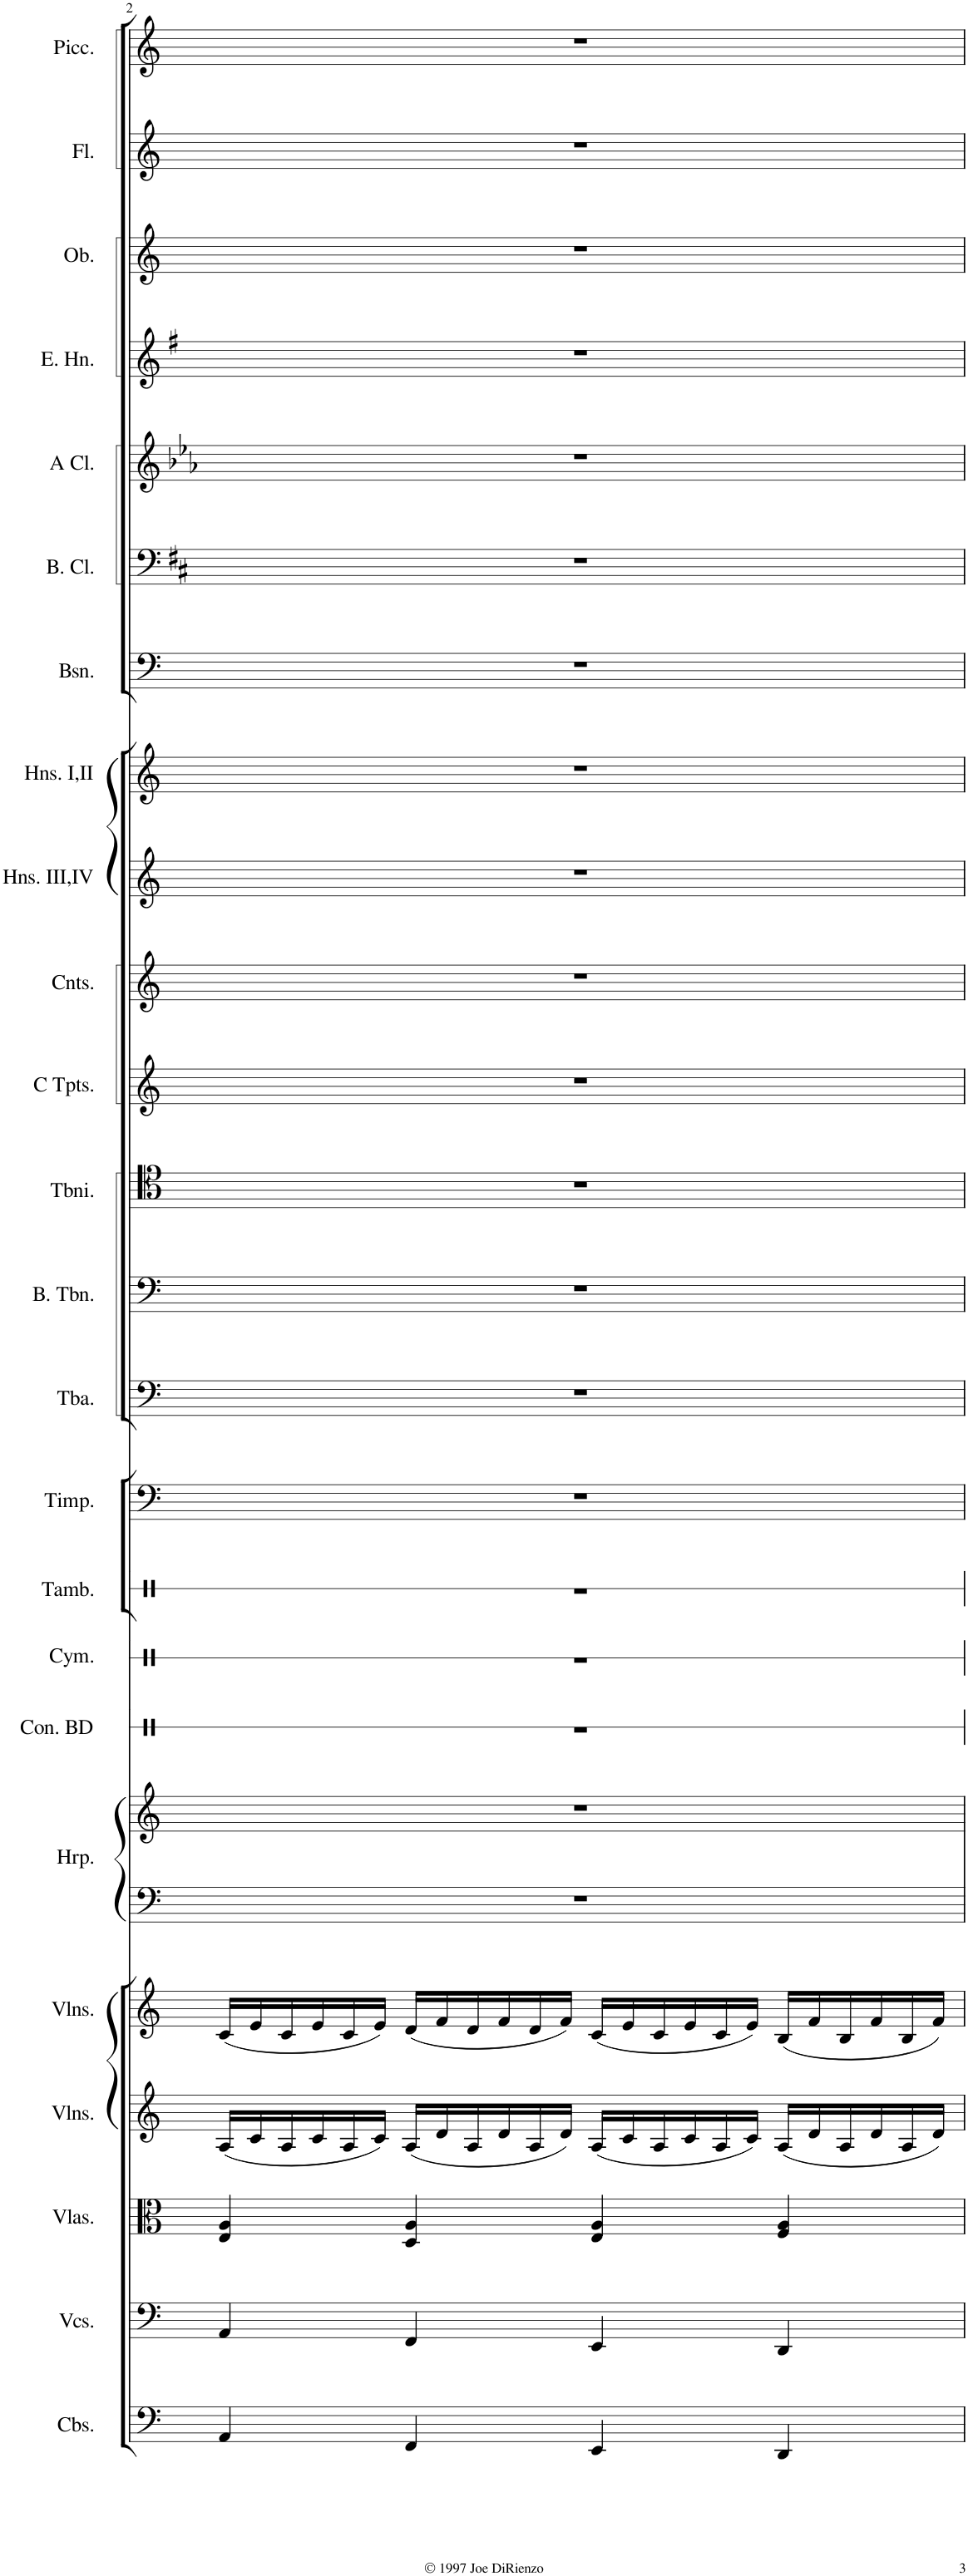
**kern	**kern	**kern	**kern	**kern	**kern	**kern	**kern	**kern	**kern	**kern	**kern	**kern	**kern	**kern	**kern	**kern	**kern	**kern	**kern	**kern	**kern	**kern	**kern	**kern
*part24	*part23	*part22	*part21	*part20	*part19	*part19	*part18	*part17	*part16	*part15	*part14	*part13	*part12	*part11	*part10	*part9	*part8	*part7	*part6	*part5	*part4	*part3	*part2	*part1
*staff25	*staff24	*staff23	*staff22	*staff21	*staff20	*staff19	*staff18	*staff17	*staff16	*staff15	*staff14	*staff13	*staff12	*staff11	*staff10	*staff9	*staff8	*staff7	*staff6	*staff5	*staff4	*staff3	*staff2	*staff1
*I"Contrabasses	*I"Violoncellos	*I"Violas	*I"Violins	*I"Violins	*I"Harp	*	*I"Concert Bass Drum	*I"Cymbal	*I"Tambourine	*I"Timpani	*I"Tuba	*I"Bass Trombone	*I"Trombones	*I"C Trumpets	*I"Cornets (C)	*I"Horns III,IV	*I"Horns I &amp; II	*I"Bassoons	*I"Bass Clarinet	*I"A Clarinets	*I"English Horn	*I"Oboes	*I"Flutes	*I"Piccolo
*I'Cbs.	*I'Vcs.	*I'Vlas.	*I'Vlns.	*I'Vlns.	*I'Hrp.	*	*I'Con. BD	*I'Cym.	*I'Tamb.	*I'Timp.	*I'Tba.	*I'B. Tbn.	*	*I'C Tpts.	*I'Cnts.	*I'Hns. III,IV	*I'Hns. I,II	*I'Bsn.	*I'B. Cl.	*I'A Cl.	*I'E. Hn.	*I'Ob.	*I'Fl.	*I'Picc.
!!LO:PB:g=z
*clefF4	*clefF4	*clefC3	*clefG2	*clefG2	*clefF4	*clefG2	*clefX	*clefX	*clefX	*clefF4	*clefF4	*clefF4	*clefC4	*clefG2	*clefG2	*clefG2	*clefG2	*clefF4	*clefF4	*clefG2	*clefG2	*clefG2	*clefG2	*clefG2
*Trd7c12	*	*	*	*Trd1c2	*Trd1c2	*Trd1c2	*	*	*	*	*	*Trd1c2	*	*	*	*Trd4c7	*Trd4c7	*	*Trd1c2	*Trd2c3	*Trd4c7	*	*	*Trd-7c-12
*k[]	*k[]	*k[]	*k[]	*k[]	*k[]	*k[]	*k[]	*k[]	*k[]	*k[]	*k[]	*k[]	*k[]	*k[]	*k[]	*k[]	*k[]	*k[]	*k[f#c#]	*k[b-e-a-]	*k[f#]	*k[]	*k[]	*k[]
*M4/4	*M4/4	*M4/4	*M4/4	*M4/4	*M4/4	*M4/4	*M4/4	*M4/4	*M4/4	*M4/4	*M4/4	*M4/4	*M4/4	*M4/4	*M4/4	*M4/4	*M4/4	*M4/4	*M4/4	*M4/4	*M4/4	*M4/4	*M4/4	*M4/4
*	*	*	*Xbrackettup	*Xbrackettup	*	*	*	*	*	*	*	*	*	*	*	*	*	*	*	*	*	*	*	*
=2	=2	=2	=2	=2	=2	=2	=2	=2	=2	=2	=2	=2	=2	=2	=2	=2	=2	=2	=2	=2	=2	=2	=2	=2
4AA/	4AA/	4E/ 4A/	(24A/LL	(24c/LL	1r	1r	1r	1r	1r	1r	1r	1r	1r	1r	1r	1r	1r	1r	1r	1r	1r	1r	1r	1r
.	.	.	24c/	24e/	.	.	.	.	.	.	.	.	.	.	.	.	.	.	.	.	.	.	.	.
.	.	.	24A/	24c/	.	.	.	.	.	.	.	.	.	.	.	.	.	.	.	.	.	.	.	.
.	.	.	24c/	24e/	.	.	.	.	.	.	.	.	.	.	.	.	.	.	.	.	.	.	.	.
.	.	.	24A/	24c/	.	.	.	.	.	.	.	.	.	.	.	.	.	.	.	.	.	.	.	.
.	.	.	24c/JJ)	24e/JJ)	.	.	.	.	.	.	.	.	.	.	.	.	.	.	.	.	.	.	.	.
4FF/	4FF/	4D/ 4A/	(24A/LL	(24d/LL	.	.	.	.	.	.	.	.	.	.	.	.	.	.	.	.	.	.	.	.
.	.	.	24d/	24f/	.	.	.	.	.	.	.	.	.	.	.	.	.	.	.	.	.	.	.	.
.	.	.	24A/	24d/	.	.	.	.	.	.	.	.	.	.	.	.	.	.	.	.	.	.	.	.
.	.	.	24d/	24f/	.	.	.	.	.	.	.	.	.	.	.	.	.	.	.	.	.	.	.	.
.	.	.	24A/	24d/	.	.	.	.	.	.	.	.	.	.	.	.	.	.	.	.	.	.	.	.
.	.	.	24d/JJ)	24f/JJ)	.	.	.	.	.	.	.	.	.	.	.	.	.	.	.	.	.	.	.	.
4EE/	4EE/	4E/ 4A/	(24A/LL	(24c/LL	.	.	.	.	.	.	.	.	.	.	.	.	.	.	.	.	.	.	.	.
.	.	.	24c/	24e/	.	.	.	.	.	.	.	.	.	.	.	.	.	.	.	.	.	.	.	.
.	.	.	24A/	24c/	.	.	.	.	.	.	.	.	.	.	.	.	.	.	.	.	.	.	.	.
.	.	.	24c/	24e/	.	.	.	.	.	.	.	.	.	.	.	.	.	.	.	.	.	.	.	.
.	.	.	24A/	24c/	.	.	.	.	.	.	.	.	.	.	.	.	.	.	.	.	.	.	.	.
.	.	.	24c/JJ)	24e/JJ)	.	.	.	.	.	.	.	.	.	.	.	.	.	.	.	.	.	.	.	.
4DD/	4DD/	4F/ 4A/	(24A/LL	(24B/LL	.	.	.	.	.	.	.	.	.	.	.	.	.	.	.	.	.	.	.	.
.	.	.	24d/	24f/	.	.	.	.	.	.	.	.	.	.	.	.	.	.	.	.	.	.	.	.
.	.	.	24A/	24B/	.	.	.	.	.	.	.	.	.	.	.	.	.	.	.	.	.	.	.	.
.	.	.	24d/	24f/	.	.	.	.	.	.	.	.	.	.	.	.	.	.	.	.	.	.	.	.
.	.	.	24A/	24B/	.	.	.	.	.	.	.	.	.	.	.	.	.	.	.	.	.	.	.	.
.	.	.	24d/JJ)	24f/JJ)	.	.	.	.	.	.	.	.	.	.	.	.	.	.	.	.	.	.	.	.
=	=	=	=	=	=	=	=	=	=	=	=	=	=	=	=	=	=	=	=	=	=	=	=	=
*-	*-	*-	*-	*-	*-	*-	*-	*-	*-	*-	*-	*-	*-	*-	*-	*-	*-	*-	*-	*-	*-	*-	*-	*-
